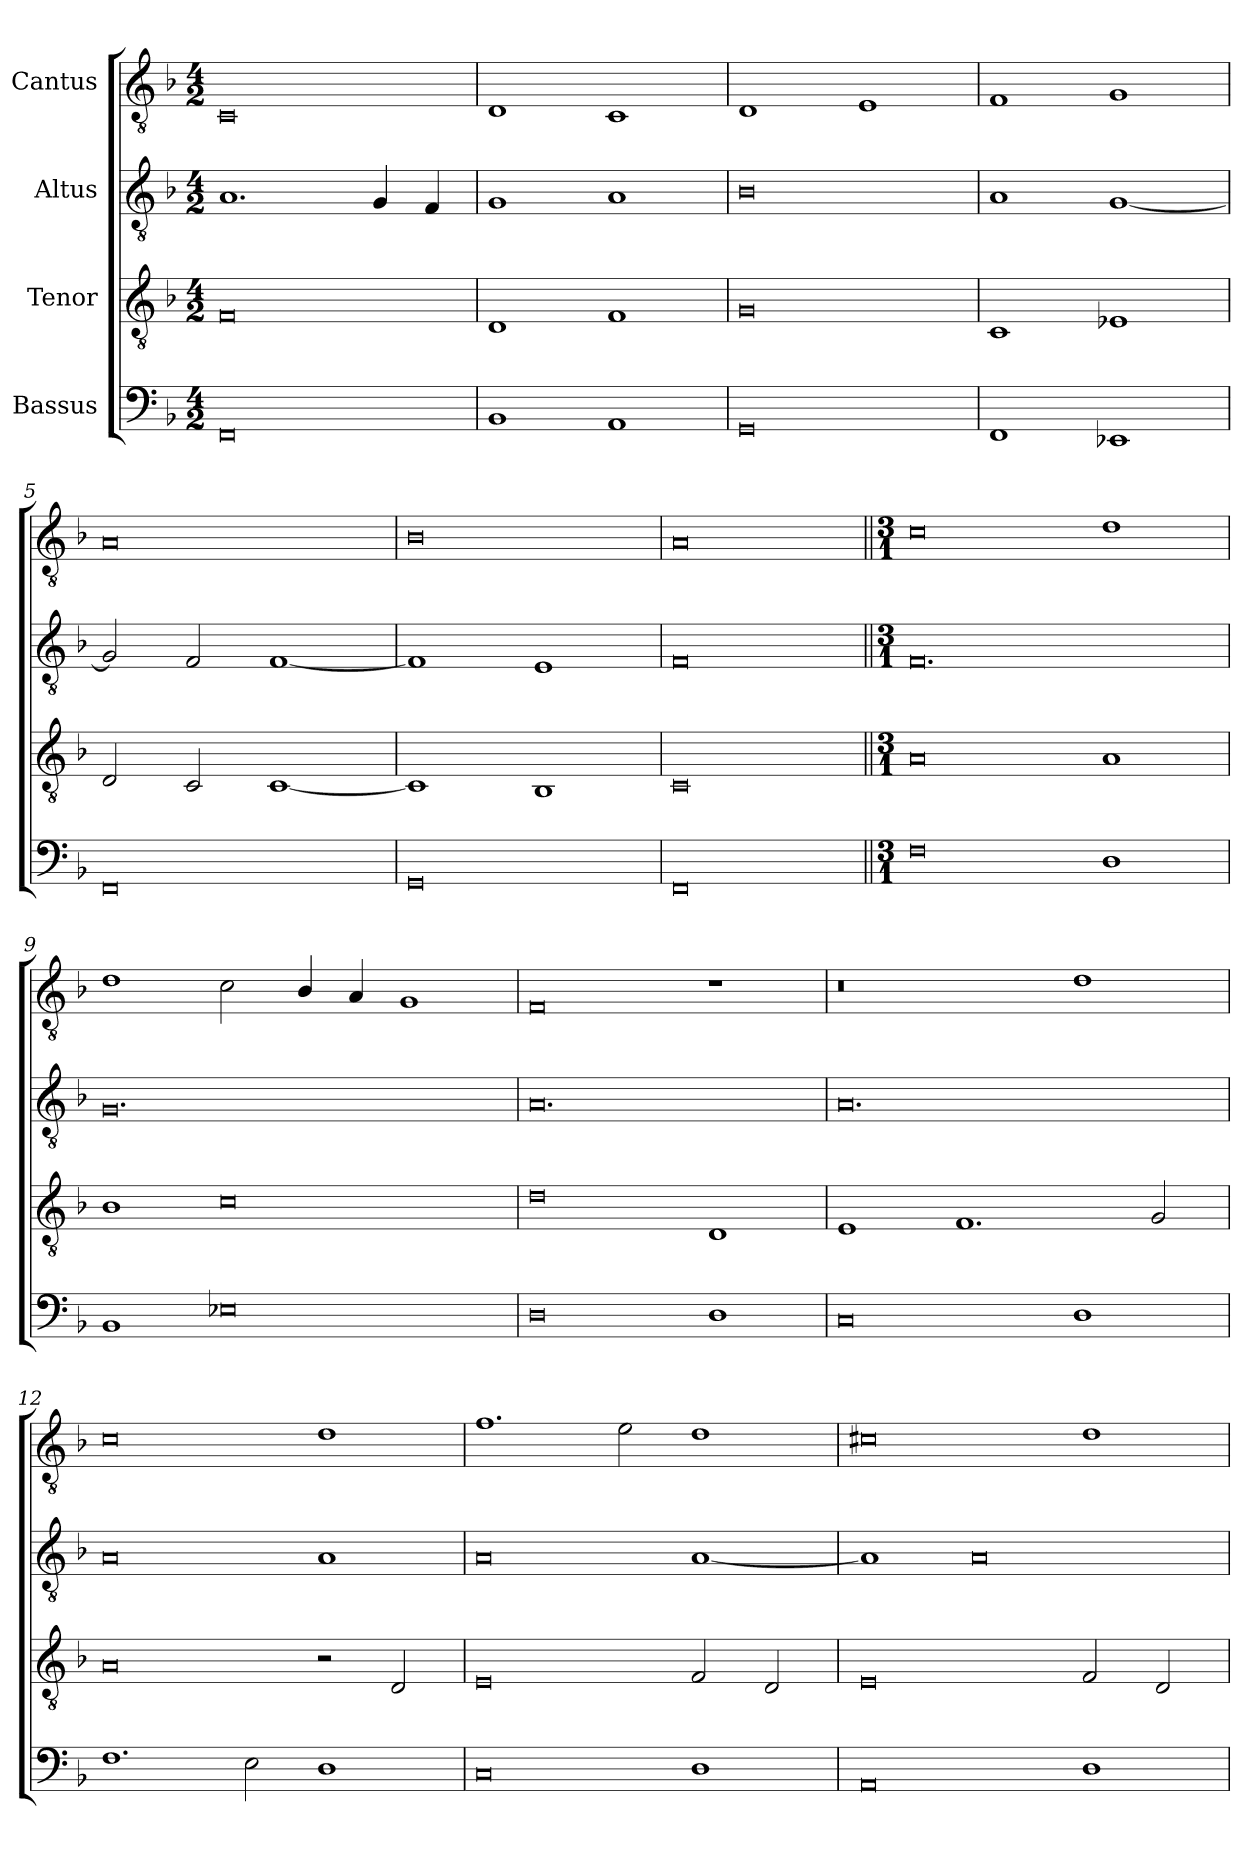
**kern	**kern	**kern	**kern
*part4	*part3	*part2	*part1
*staff4	*staff3	*staff2	*staff1
*I"Bassus	*I"Tenor	*I"Altus	*I"Cantus
*clefF4	*clefGv2	*clefGv2	*clefGv2
*k[b-]	*k[b-]	*k[b-]	*k[b-]
*M4/2	*M4/2	*M4/2	*M4/2
=1	=1	=1	=1
0FF/	0F/	1.A/	0C/
.	.	4G/	.
.	.	4F/	.
=2	=2	=2	=2
1BB-/	1D/	1G/	1D/
1AA/	1F/	1A/	1C/
=3	=3	=3	=3
0GG/	0G/	0B-/	1D/
.	.	.	1E/
=4	=4	=4	=4
1FF/	1C/	1A/	1F/
1EE-X/	1E-X/	[1G/	1G/
=5	=5	=5	=5
0FF/	2D/	2G/]	0A/
.	2C/	2F/	.
.	[1C/	[1F/	.
=6	=6	=6	=6
0GG/	1C/]	1F/]	0B-/
.	1BB-/	1E/	.
=7	=7	=7	=7
0FF/	0C/	0F/	0A/
=8||	=8||	=8||	=8||
*M3/1	*M3/1	*M3/1	*M3/1
0F\	0A/	0.F/	0c\
1D/	1A/	.	1d\
=9	=9	=9	=9
1BB-/	1B-/	0.G/	1d\
0E-X\	0c\	.	2c\
.	.	.	4B-/
.	.	.	4A/
.	.	.	1G/
=10	=10	=10	=10
0D/	0d\	0.A/	0F/
1D/	1D/	.	1r
=11	=11	=11	=11
0C/	1E/	0.A/	0r
.	1.F/	.	.
1D/	.	.	1d\
.	2G/	.	.
=12	=12	=12	=12
1.F\	0A/	0A/	0c\
2E\	.	.	.
1D/	2r	1A/	1d\
.	2D/	.	.
=13	=13	=13	=13
0C/	0E/	0A/	1.f\
.	.	.	2e\
1D/	2F/	[1A/	1d\
.	2D/	.	.
=14	=14	=14	=14
0AA/	0E/	1A/]	0c#X\
.	.	0A/	.
1D/	2F/	.	1d\
.	2D/	.	.
=	=	=	=
*-	*-	*-	*-
